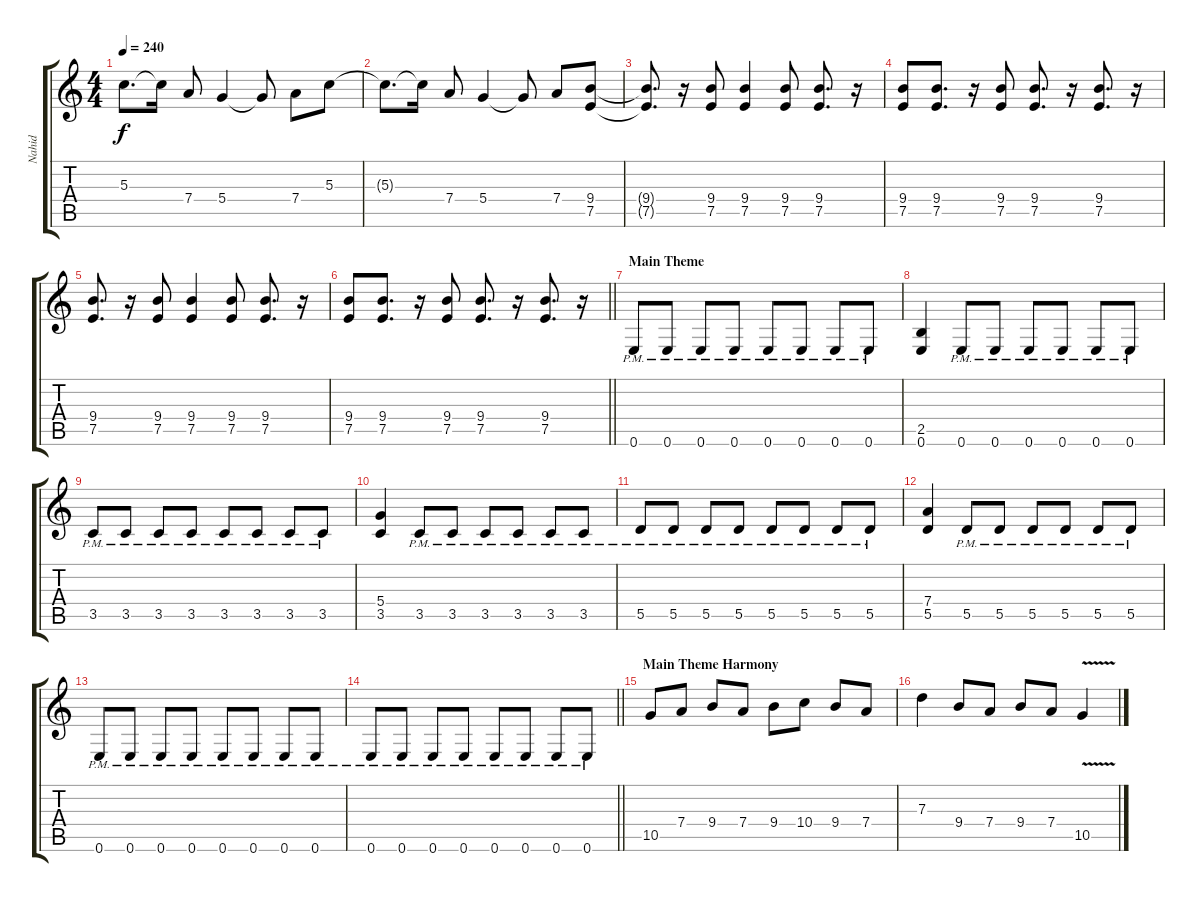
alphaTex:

\track ("Nahid" "Nahid") {instrument distortionguitar}
\staff {score tabs}
\tuning (E4 B3 G3 D3 A2 E2) {hide}
\ts (4 4)
\tempo 240
\clef g2
\ks c
5.3{t}.8{d dy f} 5.3{t}.16 7.4.8 5.4.4 5.4{t}.8 7.4.8 5.3.8 |
5.3{t}.8{d} 5.3{t}.16 7.4.8 5.4.4 5.4{t}.8 7.4.8 (9.4 7.5).8 |
(9.4{t} 7.5{t}).8{d} r.16 (9.4 7.5).8 (9.4 7.5).4 (9.4 7.5).8 (9.4 7.5).8{d} r.16 |
(9.4 7.5).8 (9.4 7.5).8{d} r.16 (9.4 7.5).8 (9.4 7.5).8{d} r.16 (9.4 7.5).8{d} r.16 |
(9.4 7.5).8{d} r.16 (9.4 7.5).8 (9.4 7.5).4 (9.4 7.5).8 (9.4 7.5).8{d} r.16 |
\barLineRight lightlight
(9.4 7.5).8 (9.4 7.5).8{d} r.16 (9.4 7.5).8 (9.4 7.5).8{d} r.16 (9.4 7.5).8{d} r.16 |
\section ("" "Main Theme")
0.6{pm}.8 0.6{pm}.8 0.6{pm}.8 0.6{pm}.8 0.6{pm}.8 0.6{pm}.8 0.6{pm}.8 0.6{pm}.8 |
(2.5 0.6).4 0.6{pm}.8 0.6{pm}.8 0.6{pm}.8 0.6{pm}.8 0.6{pm}.8 0.6{pm}.8 |
3.5{pm}.8 3.5{pm}.8 3.5{pm}.8 3.5{pm}.8 3.5{pm}.8 3.5{pm}.8 3.5{pm}.8 3.5{pm}.8 |
(5.4 3.5).4 3.5{pm}.8 3.5{pm}.8 3.5{pm}.8 3.5{pm}.8 3.5{pm}.8 3.5{pm}.8 |
5.5{pm}.8 5.5{pm}.8 5.5{pm}.8 5.5{pm}.8 5.5{pm}.8 5.5{pm}.8 5.5{pm}.8 5.5{pm}.8 |
(7.4 5.5).4 5.5{pm}.8 5.5{pm}.8 5.5{pm}.8 5.5{pm}.8 5.5{pm}.8 5.5{pm}.8 |
0.6{pm}.8 0.6{pm}.8 0.6{pm}.8 0.6{pm}.8 0.6{pm}.8 0.6{pm}.8 0.6{pm}.8 0.6{pm}.8 |
\barLineRight lightlight
0.6{pm}.8 0.6{pm}.8 0.6{pm}.8 0.6{pm}.8 0.6{pm}.8 0.6{pm}.8 0.6{pm}.8 0.6{pm}.8 |
\section ("" "Main Theme Harmony")
10.5.8 7.4.8 9.4.8 7.4.8 9.4.8 10.4.8 9.4.8 7.4.8 |
7.3.4 9.4.8 7.4.8 9.4.8 7.4.8 10.5{v}.4
